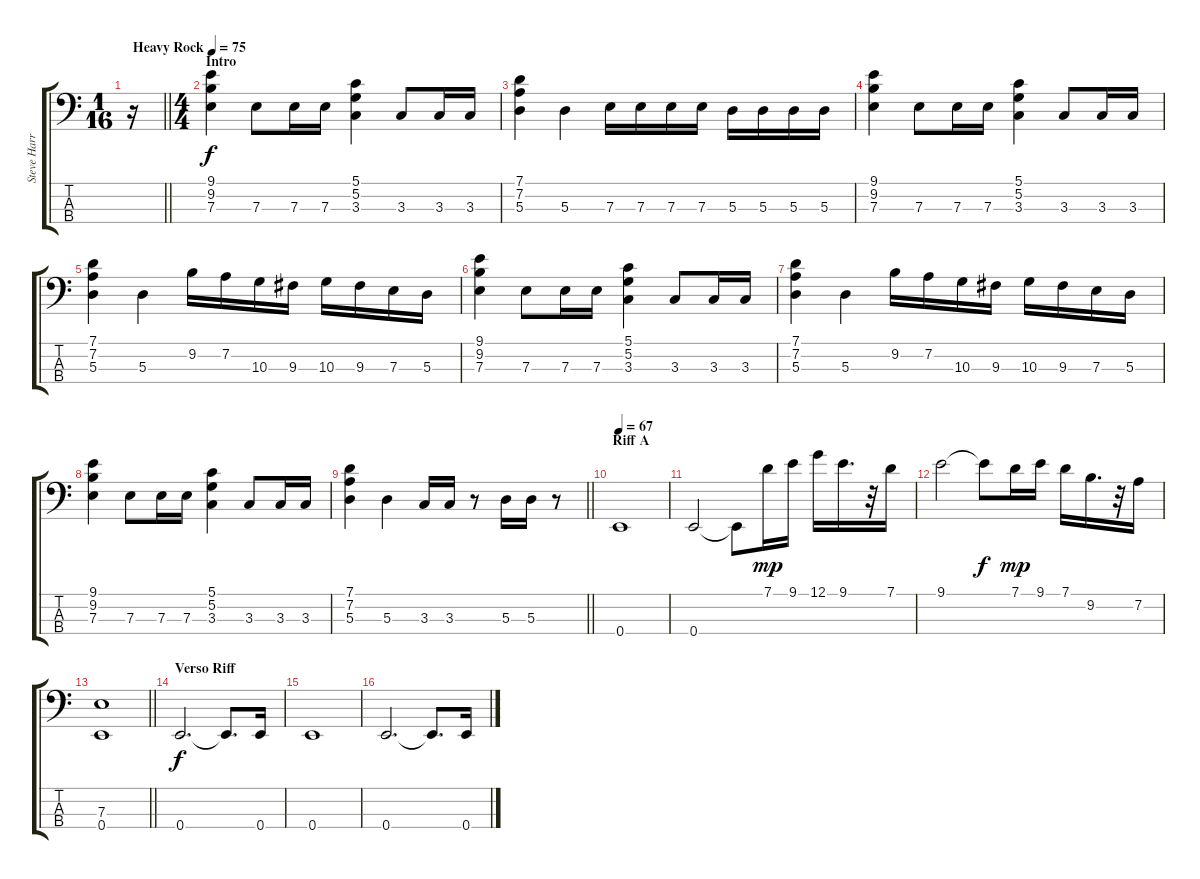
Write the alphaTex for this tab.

\track ("Steve Harris" "Steve Harr") {instrument electricbassfinger}
\staff {score tabs}
\tuning (G2 D2 A1 E1) {hide}
\ts (1 16)
\tempo (75 "Heavy Rock")
\clef f4
\barLineRight lightlight
\ks c
r.16{dy f instrument electricbassfinger} |
\ts (4 4)
\section ("" "Intro")
(9.1 9.2 7.3).4 7.3.8 7.3.16 7.3.16 (5.1 5.2 3.3).4 3.3.8 3.3.16 3.3.16 |
(7.1 7.2 5.3).4 5.3.4 7.3.16 7.3.16 7.3.16 7.3.16 5.3.16 5.3.16 5.3.16 5.3.16 |
(9.1 9.2 7.3).4 7.3.8 7.3.16 7.3.16 (5.1 5.2 3.3).4 3.3.8 3.3.16 3.3.16 |
(7.1 7.2 5.3).4 5.3.4 9.2.16 7.2.16 10.3.16 9.3.16 10.3.16 9.3.16 7.3.16 5.3.16 |
(9.1 9.2 7.3).4 7.3.8 7.3.16 7.3.16 (5.1 5.2 3.3).4 3.3.8 3.3.16 3.3.16 |
(7.1 7.2 5.3).4 5.3.4 9.2.16 7.2.16 10.3.16 9.3.16 10.3.16 9.3.16 7.3.16 5.3.16 |
(9.1 9.2 7.3).4 7.3.8 7.3.16 7.3.16 (5.1 5.2 3.3).4 3.3.8 3.3.16 3.3.16 |
\barLineRight lightlight
(7.1 7.2 5.3).4 5.3.4 3.3.16 3.3.16 r.8 5.3.16 5.3.16 r.8 |
\section ("" "Riff A")
\tempo 67
0.4.1 |
0.4.2 0.4{t}.8 7.1.16{dy mp} 9.1.16 12.1.16 9.1.16{d} r.32 7.1.16 |
9.1.2 9.1{t}.8{dy f} 7.1.16{dy mp} 9.1.16 7.1.16 9.2.16{d} r.32 7.2.16 |
\barLineRight lightlight
(7.3 0.4).1 |
\section ("" "Verso Riff")
0.4.2{d dy f} 0.4{t}.8{d} 0.4.16 |
0.4.1 |
0.4.2{d} 0.4{t}.8{d} 0.4.16
